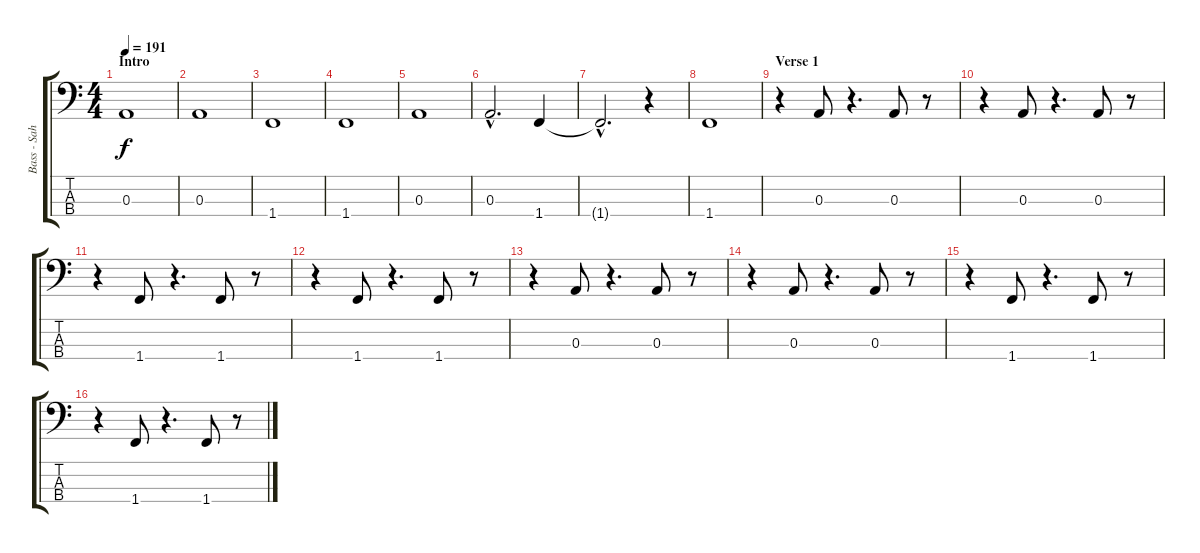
\track ("Bass - Sahnie" "Bass - Sah") {instrument electricbassfinger}
\staff {score tabs}
\tuning (G2 D2 A1 E1) {hide}
\ts (4 4)
\section ("" "Intro")
\tempo 191
\clef f4
\ks c
0.3.1{dy f instrument electricbassfinger} |
0.3.1 |
1.4.1 |
1.4.1 |
0.3.1 |
0.3{hac}.2{d} 1.4.4 |
1.4{hac t}.2{d} r.4 |
1.4.1 |
\section ("" "Verse 1")
r.4 0.3.8 r.4{d} 0.3.8 r.8 |
r.4 0.3.8 r.4{d} 0.3.8 r.8 |
r.4 1.4.8 r.4{d} 1.4.8 r.8 |
r.4 1.4.8 r.4{d} 1.4.8 r.8 |
r.4 0.3.8 r.4{d} 0.3.8 r.8 |
r.4 0.3.8 r.4{d} 0.3.8 r.8 |
r.4 1.4.8 r.4{d} 1.4.8 r.8 |
r.4 1.4.8 r.4{d} 1.4.8 r.8
